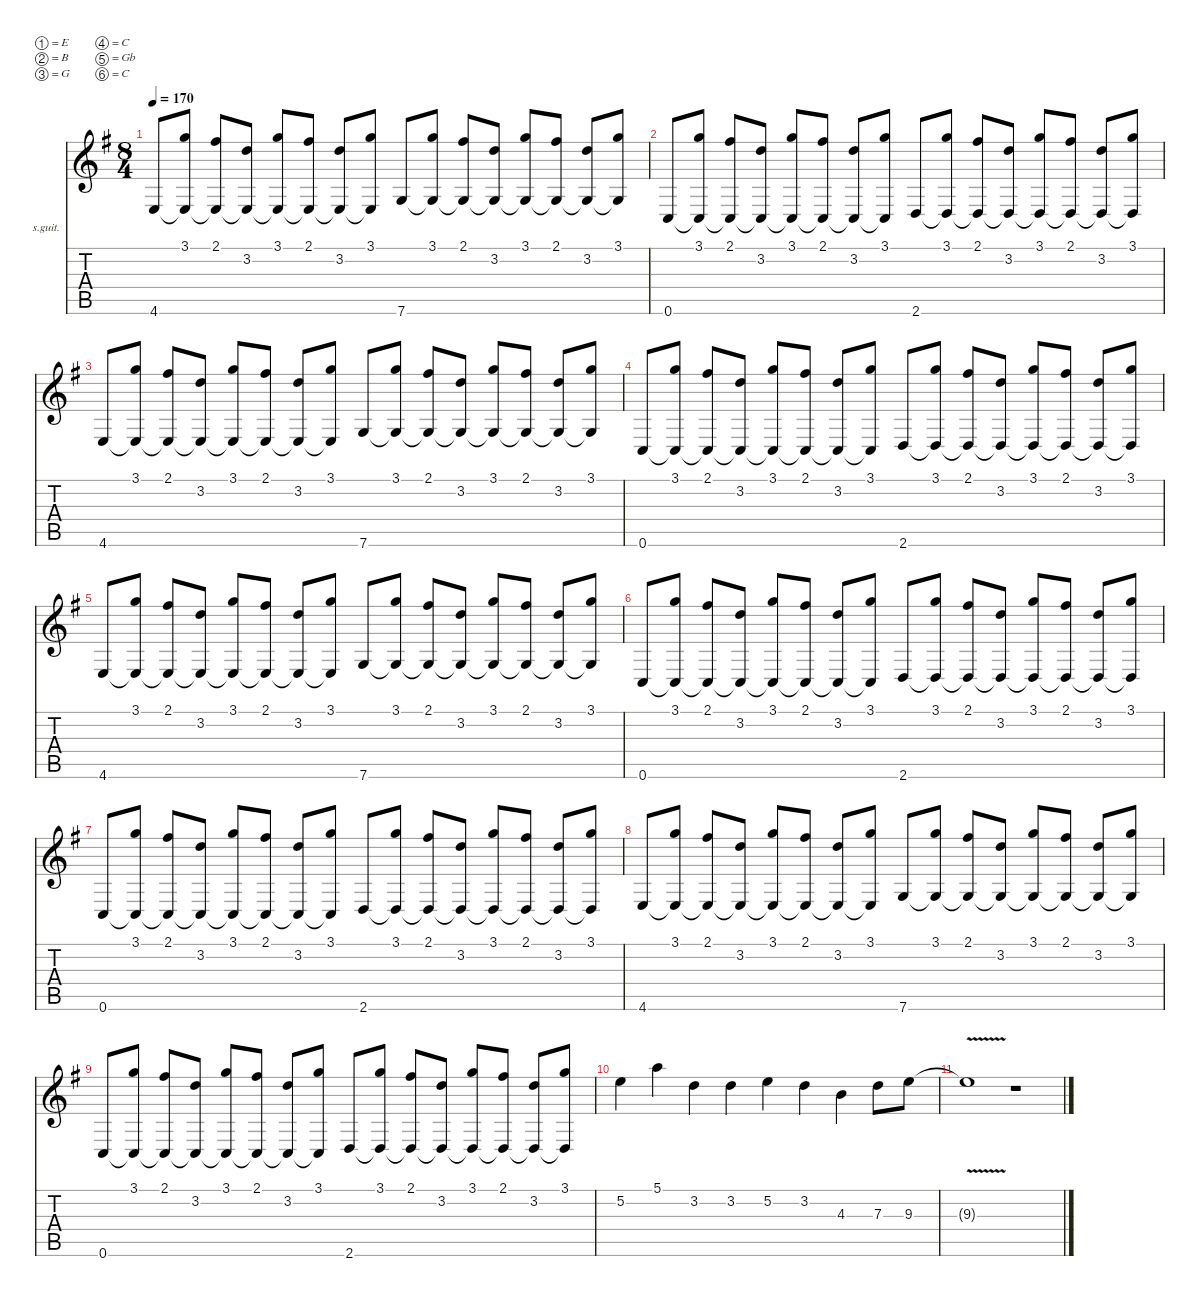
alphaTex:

\defaultSystemsLayout 4
\hideDynamics
\bracketExtendMode nobrackets
\firstSystemTrackNameOrientation horizontal
\otherSystemsTrackNameOrientation horizontal
\track ("Steel Guitar" "s.guit.") {defaultSystemsLayout 4 instrument acousticguitarsteel}
\staff {score tabs}
\tuning (E4 B3 G3 C3 Gb2 C2)
\ts (8 4)
\tempo 170
\clef g2
\ks g
4.6.8{dy mf} (3.1 4.6{t}).8 (2.1 4.6{t}).8 (3.2 4.6{t}).8 (3.1 4.6{t}).8 (2.1 4.6{t}).8 (3.2 4.6{t}).8 (3.1 4.6{t}).8 7.6.8 (3.1 7.6{t}).8 (2.1 7.6{t}).8 (3.2 7.6{t}).8 (3.1 7.6{t}).8 (2.1 7.6{t}).8 (3.2 7.6{t}).8 (3.1 7.6{t}).8 |
0.6.8 (3.1 0.6{t}).8 (2.1 0.6{t}).8 (3.2 0.6{t}).8 (3.1 0.6{t}).8 (2.1 0.6{t}).8 (3.2 0.6{t}).8 (3.1 0.6{t}).8 2.6.8 (3.1 2.6{t}).8 (2.1 2.6{t}).8 (3.2 2.6{t}).8 (3.1 2.6{t}).8 (2.1 2.6{t}).8 (3.2 2.6{t}).8 (3.1 2.6{t}).8 |
4.6.8 (3.1 4.6{t}).8 (2.1 4.6{t}).8 (3.2 4.6{t}).8 (3.1 4.6{t}).8 (2.1 4.6{t}).8 (3.2 4.6{t}).8 (3.1 4.6{t}).8 7.6.8 (3.1 7.6{t}).8 (2.1 7.6{t}).8 (3.2 7.6{t}).8 (3.1 7.6{t}).8 (2.1 7.6{t}).8 (3.2 7.6{t}).8 (3.1 7.6{t}).8 |
0.6.8 (3.1 0.6{t}).8 (2.1 0.6{t}).8 (3.2 0.6{t}).8 (3.1 0.6{t}).8 (2.1 0.6{t}).8 (3.2 0.6{t}).8 (3.1 0.6{t}).8 2.6.8 (3.1 2.6{t}).8 (2.1 2.6{t}).8 (3.2 2.6{t}).8 (3.1 2.6{t}).8 (2.1 2.6{t}).8 (3.2 2.6{t}).8 (3.1 2.6{t}).8 |
4.6.8 (3.1 4.6{t}).8 (2.1 4.6{t}).8 (3.2 4.6{t}).8 (3.1 4.6{t}).8 (2.1 4.6{t}).8 (3.2 4.6{t}).8 (3.1 4.6{t}).8 7.6.8 (3.1 7.6{t}).8 (2.1 7.6{t}).8 (3.2 7.6{t}).8 (3.1 7.6{t}).8 (2.1 7.6{t}).8 (3.2 7.6{t}).8 (3.1 7.6{t}).8 |
0.6.8 (3.1 0.6{t}).8 (2.1 0.6{t}).8 (3.2 0.6{t}).8 (3.1 0.6{t}).8 (2.1 0.6{t}).8 (3.2 0.6{t}).8 (3.1 0.6{t}).8 2.6.8 (3.1 2.6{t}).8 (2.1 2.6{t}).8 (3.2 2.6{t}).8 (3.1 2.6{t}).8 (2.1 2.6{t}).8 (3.2 2.6{t}).8 (3.1 2.6{t}).8 |
0.6.8 (3.1 0.6{t}).8 (2.1 0.6{t}).8 (3.2 0.6{t}).8 (3.1 0.6{t}).8 (2.1 0.6{t}).8 (3.2 0.6{t}).8 (3.1 0.6{t}).8 2.6.8 (3.1 2.6{t}).8 (2.1 2.6{t}).8 (3.2 2.6{t}).8 (3.1 2.6{t}).8 (2.1 2.6{t}).8 (3.2 2.6{t}).8 (3.1 2.6{t}).8 |
4.6.8 (3.1 4.6{t}).8 (2.1 4.6{t}).8 (3.2 4.6{t}).8 (3.1 4.6{t}).8 (2.1 4.6{t}).8 (3.2 4.6{t}).8 (3.1 4.6{t}).8 7.6.8 (3.1 7.6{t}).8 (2.1 7.6{t}).8 (3.2 7.6{t}).8 (3.1 7.6{t}).8 (2.1 7.6{t}).8 (3.2 7.6{t}).8 (3.1 7.6{t}).8 |
0.6.8 (3.1 0.6{t}).8 (2.1 0.6{t}).8 (3.2 0.6{t}).8 (3.1 0.6{t}).8 (2.1 0.6{t}).8 (3.2 0.6{t}).8 (3.1 0.6{t}).8 2.6.8 (3.1 2.6{t}).8 (2.1 2.6{t}).8 (3.2 2.6{t}).8 (3.1 2.6{t}).8 (2.1 2.6{t}).8 (3.2 2.6{t}).8 (3.1 2.6{t}).8 |
5.2.4 5.1.4 3.2.4 3.2.4 5.2.4 3.2.4 4.3.4 7.3.8 9.3.8 |
9.3{v t}.1 r.1
